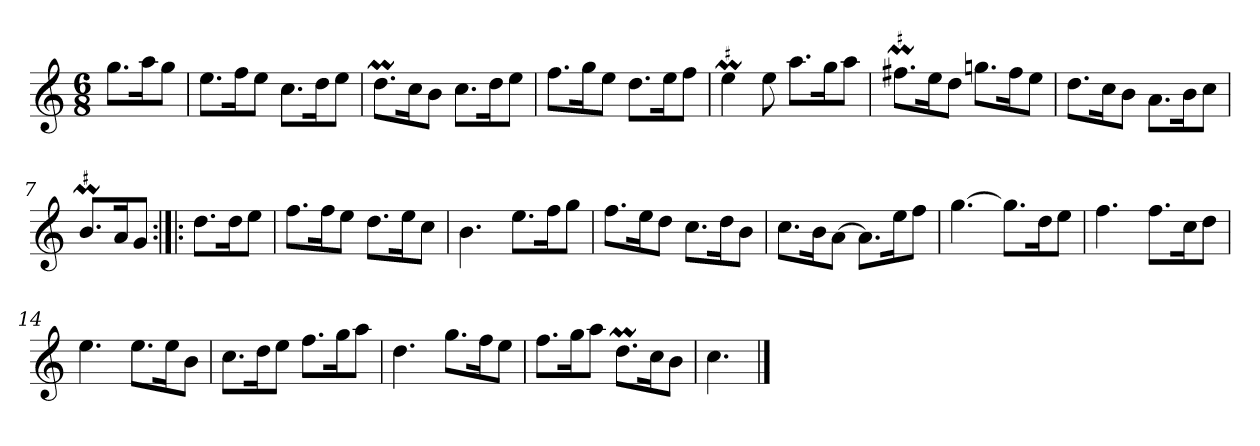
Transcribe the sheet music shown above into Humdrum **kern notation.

**kern
*part1
*staff1
*clefG2
*k[]
*C:
*M6/8
*MM120
=
8.gg\L
16aa\K
8gg\J
=1
8.ee\L
16ff\K
8ee\J
8.cc\L
16dd\K
8ee\J
=2
8.ddM\L
16cc\K
8b\J
8.cc\L
16dd\K
8ee\J
=3
8.ff\L
16gg\K
8ee\J
8.dd\L
16ee\K
8ff\J
=4
!LO:MOR:acc=#
4eeM
8ee
8.aa\L
16gg\K
8aa\J
=5
!LO:MOR:acc=#
8.ff#XM\L
16ee\K
8dd\J
8.ggn\L
16ff#\K
8ee\J
=6
8.dd\L
16cc\K
8b\J
8.a\L
16b\K
8cc\J
=7
!LO:MOR:acc=#
8.bM/L
16a/K
8g/J
=:|!|:
8.dd\L
16dd\K
8ee\J
=8
8.ff\L
16ff\K
8ee\J
8.dd\L
16ee\K
8cc\J
=9
4.b
8.ee\L
16ff\K
8gg\J
=10
8.ff\L
16ee\K
8dd\J
8.cc\L
16dd\K
8b\J
=11
8.cc\L
16b\K
[8a\J
8.a\L]
16ee\K
8ff\J
=12
[4.gg
8.gg\L]
16dd\K
8ee\J
=13
4.ff
8.ff\L
16cc\K
8dd\J
=14
4.ee
8.ee\L
16ee\K
8b\J
=15
8.cc\L
16dd\K
8ee\J
8.ff\L
16gg\K
8aa\J
=16
4.dd
8.gg\L
16ff\K
8ee\J
=17
8.ff\L
16gg\K
8aa\J
8.ddM\L
16cc\K
8b\J
=18
4.cc
==
*-
